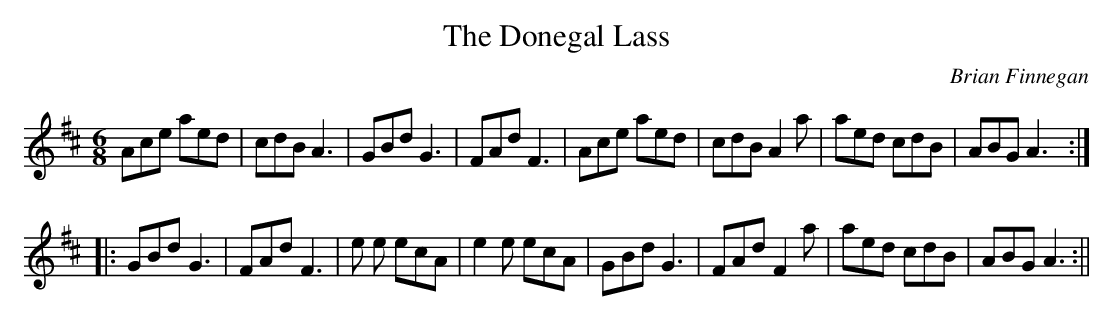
X:1
T:The Donegal Lass
M:6/8
L:1/8
C:Brian Finnegan
K:AMix
Ace aed|cdBA3|GBdG3|FAdF3|Ace aed|cdBA2a|aed cdB|ABGA3:|!|:GBdG3|FAdF3|e
2e ecA|e2e ecA|GBdG3|FAdF2a|aed cdB|ABGA3:||
